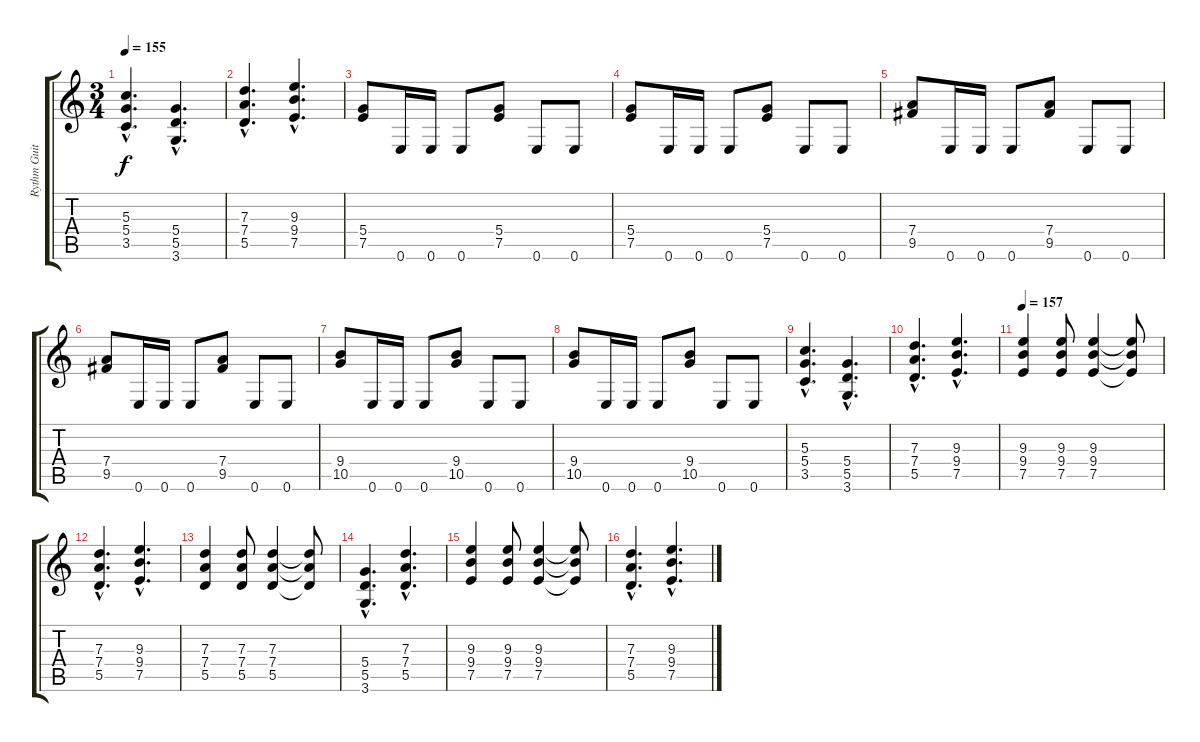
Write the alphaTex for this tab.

\track ("Rythm Guitar 1" "Rythm Guit") {instrument distortionguitar}
\staff {score tabs}
\tuning (E4 B3 G3 D3 A2 E2) {hide}
\ts (3 4)
\tempo 155
\clef g2
\ks c
(5.3{hac} 5.4{hac} 3.5{hac}).4{d dy f} (5.4{hac} 5.5{hac} 3.6{hac}).4{d} |
(7.3{hac} 7.4{hac} 5.5{hac}).4{d} (9.3{hac} 9.4{hac} 7.5{hac}).4{d} |
(5.4 7.5).8 0.6.16 0.6.16 0.6.8 (5.4 7.5).8 0.6.8 0.6.8 |
(5.4 7.5).8 0.6.16 0.6.16 0.6.8 (5.4 7.5).8 0.6.8 0.6.8 |
(7.4 9.5).8 0.6.16 0.6.16 0.6.8 (7.4 9.5).8 0.6.8 0.6.8 |
(7.4 9.5).8 0.6.16 0.6.16 0.6.8 (7.4 9.5).8 0.6.8 0.6.8 |
(9.4 10.5).8 0.6.16 0.6.16 0.6.8 (9.4 10.5).8 0.6.8 0.6.8 |
(9.4 10.5).8 0.6.16 0.6.16 0.6.8 (9.4 10.5).8 0.6.8 0.6.8 |
(5.3{hac} 5.4{hac} 3.5{hac}).4{d} (5.4{hac} 5.5{hac} 3.6{hac}).4{d} |
(7.3{hac} 7.4{hac} 5.5{hac}).4{d} (9.3{hac} 9.4{hac} 7.5{hac}).4{d} |
\tempo 155
\tempo 157
(9.3 9.4 7.5).4 (9.3 9.4 7.5).8 (9.3 9.4 7.5).4 (9.3{t} 9.4{t} 7.5{t}).8 |
(7.3{hac} 7.4{hac} 5.5{hac}).4{d} (9.3{hac} 9.4{hac} 7.5{hac}).4{d} |
(7.3 7.4 5.5).4 (7.3 7.4 5.5).8 (7.3 7.4 5.5).4 (7.3{t} 7.4{t} 5.5{t}).8 |
(5.4{hac} 5.5{hac} 3.6{hac}).4{d} (7.3{hac} 7.4{hac} 5.5{hac}).4{d} |
(9.3 9.4 7.5).4 (9.3 9.4 7.5).8 (9.3 9.4 7.5).4 (9.3{t} 9.4{t} 7.5{t}).8 |
(7.3{hac} 7.4{hac} 5.5{hac}).4{d} (9.3{hac} 9.4{hac} 7.5{hac}).4{d}
